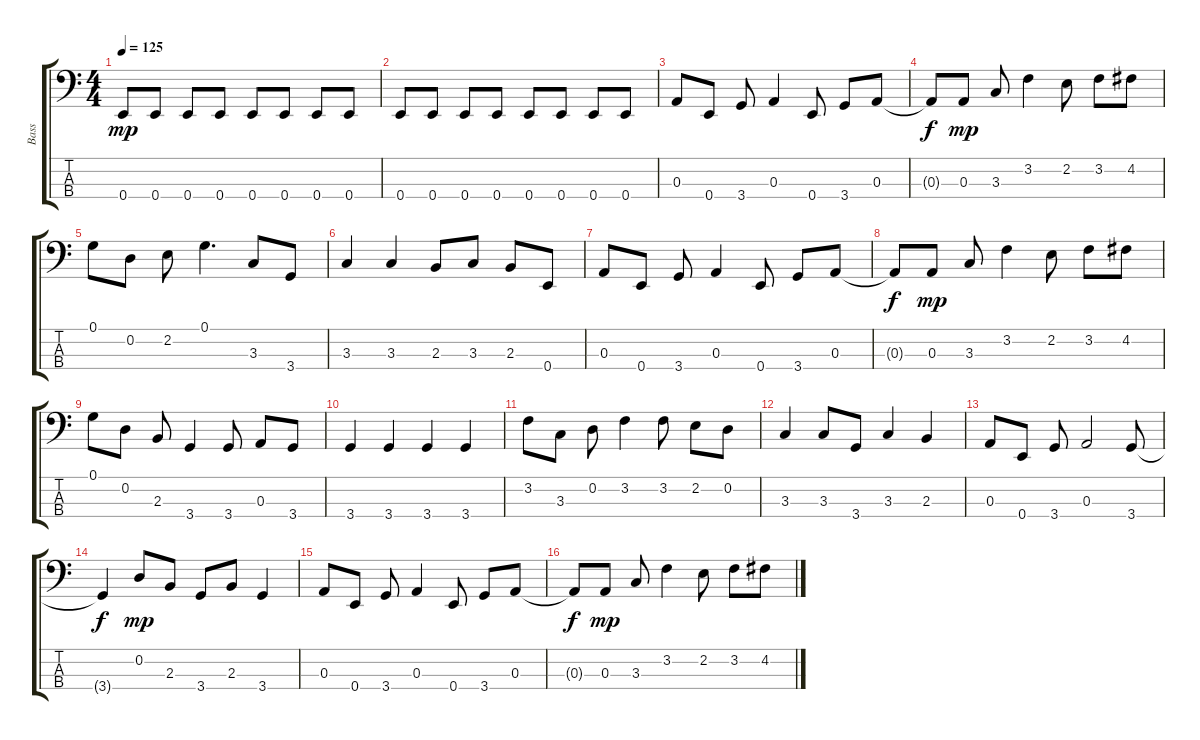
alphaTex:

\track ("Bass" "Bass") {instrument electricbassfinger}
\staff {score tabs}
\tuning (G2 D2 A1 E1) {hide}
\ts (4 4)
\tempo 125
\clef f4
\ks c
0.4.8{dy mp} 0.4.8 0.4.8 0.4.8 0.4.8 0.4.8 0.4.8 0.4.8 |
0.4.8 0.4.8 0.4.8 0.4.8 0.4.8 0.4.8 0.4.8 0.4.8 |
0.3.8 0.4.8 3.4.8 0.3.4 0.4.8 3.4.8 0.3.8 |
0.3{t}.8{dy f} 0.3.8{dy mp} 3.3.8 3.2.4 2.2.8 3.2.8 4.2.8 |
0.1.8 0.2.8 2.2.8 0.1.4{d} 3.3.8 3.4.8 |
3.3.4 3.3.4 2.3.8 3.3.8 2.3.8 0.4.8 |
0.3.8 0.4.8 3.4.8 0.3.4 0.4.8 3.4.8 0.3.8 |
0.3{t}.8{dy f} 0.3.8{dy mp} 3.3.8 3.2.4 2.2.8 3.2.8 4.2.8 |
0.1.8 0.2.8 2.3.8 3.4.4 3.4.8 0.3.8 3.4.8 |
3.4.4 3.4.4 3.4.4 3.4.4 |
3.2.8 3.3.8 0.2.8 3.2.4 3.2.8 2.2.8 0.2.8 |
3.3.4 3.3.8 3.4.8 3.3.4 2.3.4 |
0.3.8 0.4.8 3.4.8 0.3.2 3.4.8 |
3.4{t}.4{dy f} 0.2.8{dy mp} 2.3.8 3.4.8 2.3.8 3.4.4 |
0.3.8 0.4.8 3.4.8 0.3.4 0.4.8 3.4.8 0.3.8 |
0.3{t}.8{dy f} 0.3.8{dy mp} 3.3.8 3.2.4 2.2.8 3.2.8 4.2.8
